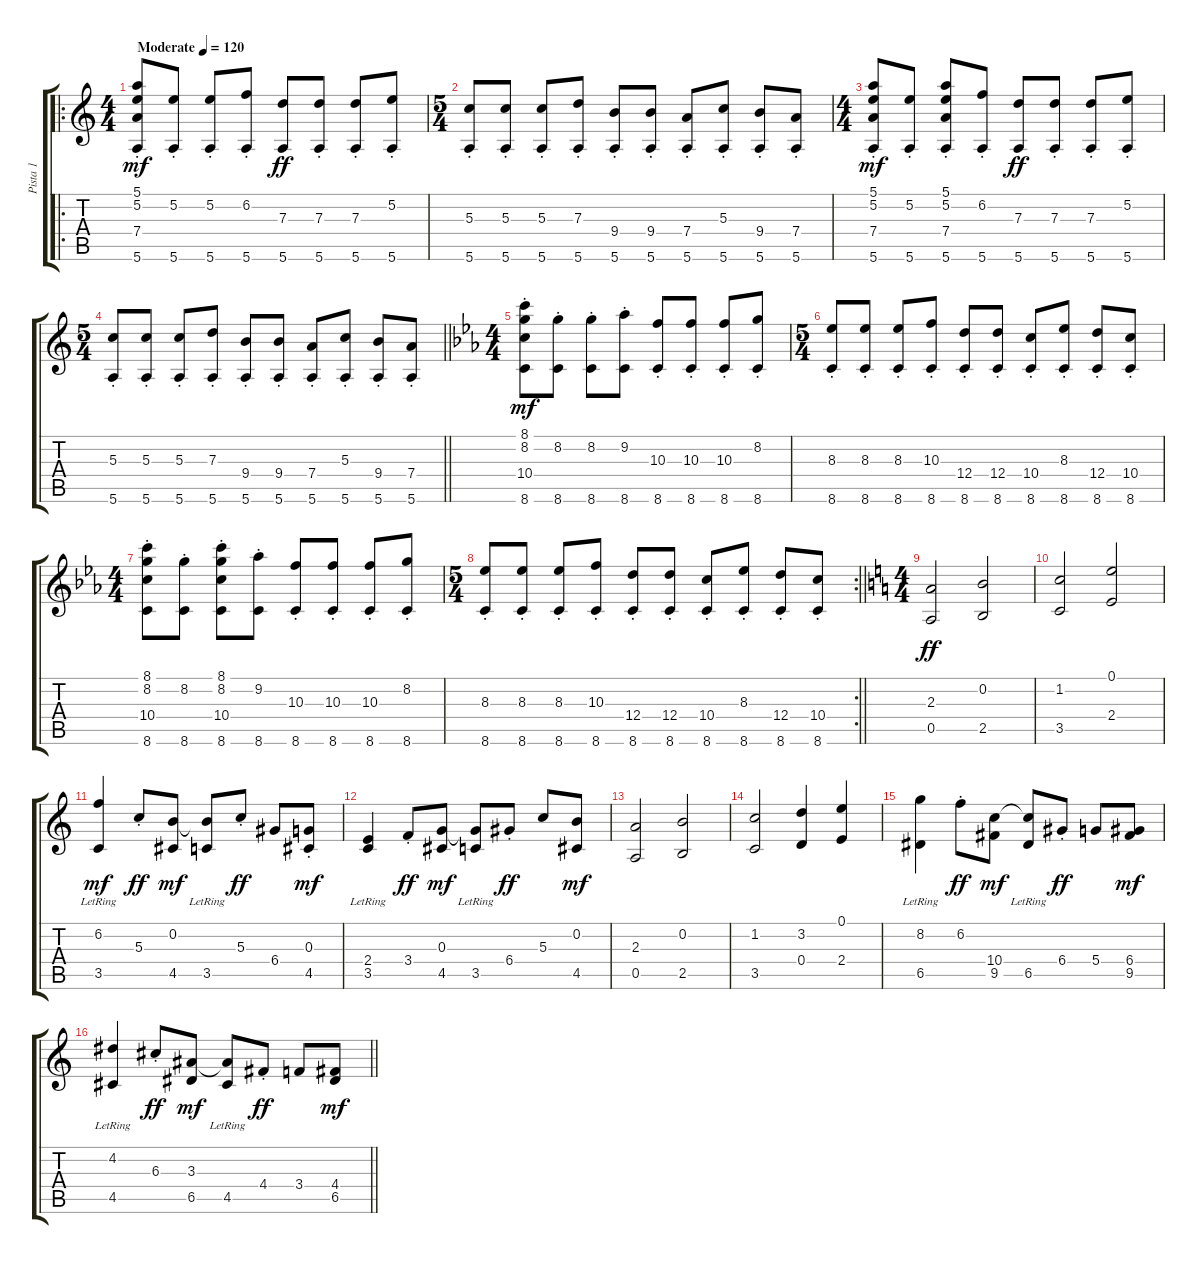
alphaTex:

\track ("Pista 1" "Pista 1") {instrument acousticguitarsteel}
\staff {score tabs}
\tuning (E4 B3 G3 D3 A2 E2) {hide}
\ro
\ts (4 4)
\tempo (120 "Moderate")
\clef g2
\ks c
(5.1 5.2{st} 7.4 5.6{st}).8{dy mf instrument acousticguitarsteel} (5.2{st} 5.6{st}).8 (5.2{st} 5.6{st}).8 (6.2{st} 5.6{st}).8 (7.3{st} 5.6{st}).8{dy ff} (7.3{st} 5.6{st}).8 (7.3{st} 5.6{st}).8 (5.2{st} 5.6{st}).8 |
\ts (5 4)
(5.3{st} 5.6{st}).8 (5.3{st} 5.6{st}).8 (5.3{st} 5.6{st}).8 (7.3{st} 5.6{st}).8 (9.4{st} 5.6{st}).8 (9.4{st} 5.6{st}).8 (7.4{st} 5.6{st}).8 (5.3{st} 5.6{st}).8 (9.4{st} 5.6{st}).8 (7.4{st} 5.6{st}).8 |
\ts (4 4)
(5.1 5.2{st} 7.4 5.6{st}).8{dy mf} (5.2{st} 5.6{st}).8 (5.1 5.2{st} 7.4 5.6{st}).8 (6.2{st} 5.6{st}).8 (7.3{st} 5.6{st}).8{dy ff} (7.3{st} 5.6{st}).8 (7.3{st} 5.6{st}).8 (5.2{st} 5.6{st}).8 |
\ts (5 4)
\barLineRight lightlight
(5.3{st} 5.6{st}).8 (5.3{st} 5.6{st}).8 (5.3{st} 5.6{st}).8 (7.3{st} 5.6{st}).8 (9.4{st} 5.6{st}).8 (9.4{st} 5.6{st}).8 (7.4{st} 5.6{st}).8 (5.3{st} 5.6{st}).8 (9.4{st} 5.6{st}).8 (7.4{st} 5.6{st}).8 |
\ts (4 4)
\ks cminor
(8.1 8.2{st} 10.4 8.6{st}).8{dy mf} (8.2{st} 8.6{st}).8 (8.2{st} 8.6{st}).8 (9.2{st} 8.6{st}).8 (10.3{st} 8.6{st}).8 (10.3{st} 8.6{st}).8 (10.3{st} 8.6{st}).8 (8.2{st} 8.6{st}).8 |
\ts (5 4)
(8.3{st} 8.6{st}).8 (8.3{st} 8.6{st}).8 (8.3{st} 8.6{st}).8 (10.3{st} 8.6{st}).8 (12.4{st} 8.6{st}).8 (12.4{st} 8.6{st}).8 (10.4{st} 8.6{st}).8 (8.3{st} 8.6{st}).8 (12.4{st} 8.6{st}).8 (10.4{st} 8.6{st}).8 |
\ts (4 4)
(8.1 8.2{st} 10.4 8.6{st}).8 (8.2{st} 8.6{st}).8 (8.1 8.2{st} 10.4 8.6{st}).8 (9.2{st} 8.6{st}).8 (10.3{st} 8.6{st}).8 (10.3{st} 8.6{st}).8 (10.3{st} 8.6{st}).8 (8.2{st} 8.6{st}).8 |
\rc 2
\ts (5 4)
\barLineRight lightlight
(8.3{st} 8.6{st}).8 (8.3{st} 8.6{st}).8 (8.3{st} 8.6{st}).8 (10.3{st} 8.6{st}).8 (12.4{st} 8.6{st}).8 (12.4{st} 8.6{st}).8 (10.4{st} 8.6{st}).8 (8.3{st} 8.6{st}).8 (12.4{st} 8.6{st}).8 (10.4{st} 8.6{st}).8 |
\ts (4 4)
\ks aminor
(2.3 0.5).2{dy ff} (0.2 2.5).2 |
(1.2 3.5).2 (0.1 2.4).2 |
(6.2 3.5{lr}).4{dy mf} 5.3{st}.8{dy ff} (0.2 4.5).8{dy mf} (0.2{t} 3.5{lr}).8 5.3{st}.8{dy ff} 6.4.8 (0.3{st} 4.5).8{dy mf} |
(2.4 3.5{lr}).4 3.4{st}.8{dy ff} (0.3 4.5).8{dy mf} (0.3{t} 3.5{lr}).8 6.4{st}.8{dy ff} 5.3.8 (0.2 4.5).8{dy mf} |
(2.3 0.5).2 (0.2 2.5).2 |
(1.2 3.5).2 (3.2 0.4).4 (0.1 2.4).4 |
(8.2 6.5{lr}).4 6.2{st}.8{dy ff} (10.4 9.5).8{dy mf} (10.4{t} 6.5{lr}).8 6.4{st}.8{dy ff} 5.4.8 (6.4 9.5).8{dy mf} |
\barLineRight lightlight
(4.2 4.5{lr}).4 6.3{st}.8{dy ff} (3.3 6.5).8{dy mf} (3.3{t} 4.5{lr}).8 4.4{st}.8{dy ff} 3.4.8 (4.4 6.5).8{dy mf}
